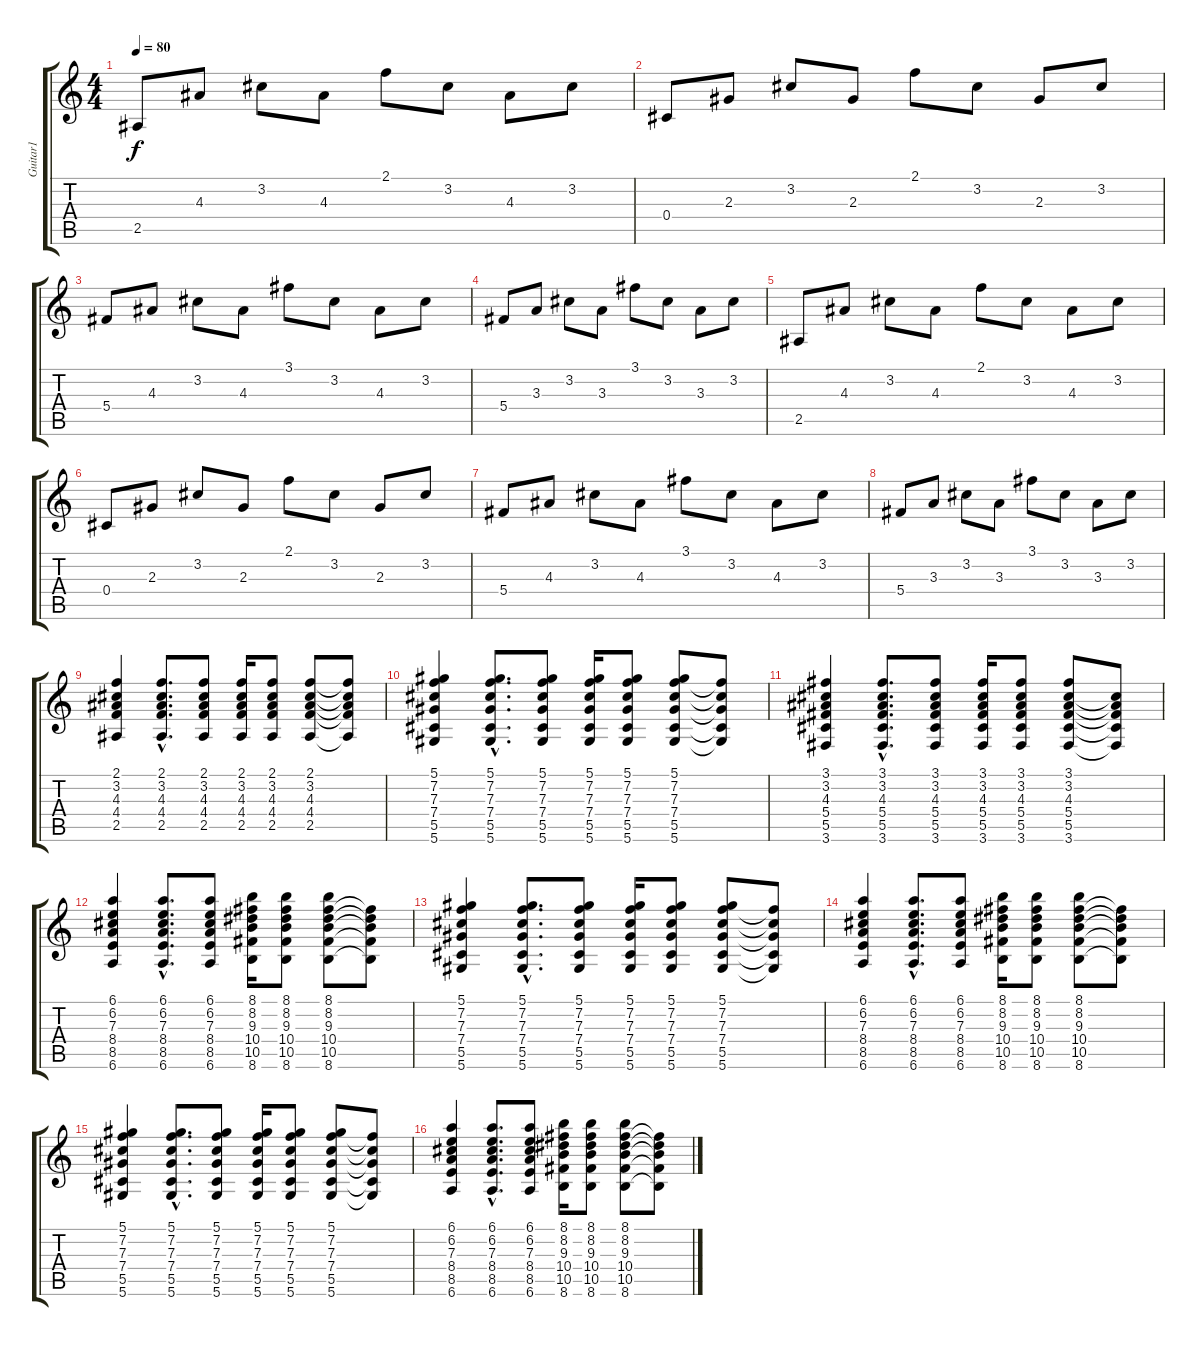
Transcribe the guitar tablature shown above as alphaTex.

\track ("Guitar1" "Guitar1") {instrument electricguitarclean}
\staff {score tabs}
\tuning (Eb4 Bb3 Gb3 Db3 Ab2 Eb2) {hide}
\ts (4 4)
\tempo 80
\clef g2
\ks c
2.5.8{dy f} 4.3.8 3.2.8 4.3.8 2.1.8 3.2.8 4.3.8 3.2.8 |
0.4.8 2.3.8 3.2.8 2.3.8 2.1.8 3.2.8 2.3.8 3.2.8 |
5.4.8 4.3.8 3.2.8 4.3.8 3.1.8 3.2.8 4.3.8 3.2.8 |
5.4.8 3.3.8 3.2.8 3.3.8 3.1.8 3.2.8 3.3.8 3.2.8 |
2.5.8 4.3.8 3.2.8 4.3.8 2.1.8 3.2.8 4.3.8 3.2.8 |
0.4.8 2.3.8 3.2.8 2.3.8 2.1.8 3.2.8 2.3.8 3.2.8 |
5.4.8 4.3.8 3.2.8 4.3.8 3.1.8 3.2.8 4.3.8 3.2.8 |
5.4.8 3.3.8 3.2.8 3.3.8 3.1.8 3.2.8 3.3.8 3.2.8 |
(2.1 3.2 4.3 4.4 2.5).4 (2.1{hac} 3.2{hac} 4.3{hac} 4.4{hac} 2.5{hac}).8{d} (2.1 3.2 4.3 4.4 2.5).8 (2.1 3.2 4.3 4.4 2.5).16 (2.1 3.2 4.3 4.4 2.5).8 (2.1 3.2 4.3 4.4 2.5).8 (2.1{t} 3.2{t} 4.3{t} 4.4{t} 2.5{t}).8 |
(5.1 7.2 7.3 7.4 5.5 5.6).4 (5.1{hac} 7.2{hac} 7.3{hac} 7.4{hac} 5.5{hac} 5.6{hac}).8{d} (5.1 7.2 7.3 7.4 5.5 5.6).8 (5.1 7.2 7.3 7.4 5.5 5.6).16 (5.1 7.2 7.3 7.4 5.5 5.6).8 (5.1 7.2 7.3 7.4 5.5 5.6).8 (7.2{t} 7.3{t} 7.4{t} 5.5{t} 5.6{t}).8 |
(3.1 3.2 4.3 5.4 5.5 3.6).4 (3.1{hac} 3.2{hac} 4.3{hac} 5.4{hac} 5.5{hac} 3.6{hac}).8{d} (3.1 3.2 4.3 5.4 5.5 3.6).8 (3.1 3.2 4.3 5.4 5.5 3.6).16 (3.1 3.2 4.3 5.4 5.5 3.6).8 (3.1 3.2 4.3 5.4 5.5 3.6).8 (3.2{t} 4.3{t} 5.4{t} 5.5{t} 3.6{t}).8 |
(6.1 6.2 7.3 8.4 8.5 6.6).4 (6.1{hac} 6.2{hac} 7.3{hac} 8.4{hac} 8.5{hac} 6.6{hac}).8{d} (6.1 6.2 7.3 8.4 8.5 6.6).8 (8.1 8.2 9.3 10.4 10.5 8.6).16 (8.1 8.2 9.3 10.4 10.5 8.6).8 (8.1 8.2 9.3 10.4 10.5 8.6).8 (8.2{t} 9.3{t} 10.4{t} 10.5{t} 8.6{t}).8 |
(5.1 7.2 7.3 7.4 5.5 5.6).4 (5.1{hac} 7.2{hac} 7.3{hac} 7.4{hac} 5.5{hac} 5.6{hac}).8{d} (5.1 7.2 7.3 7.4 5.5 5.6).8 (5.1 7.2 7.3 7.4 5.5 5.6).16 (5.1 7.2 7.3 7.4 5.5 5.6).8 (5.1 7.2 7.3 7.4 5.5 5.6).8 (7.2{t} 7.3{t} 7.4{t} 5.5{t} 5.6{t}).8 |
(6.1 6.2 7.3 8.4 8.5 6.6).4 (6.1{hac} 6.2{hac} 7.3{hac} 8.4{hac} 8.5{hac} 6.6{hac}).8{d} (6.1 6.2 7.3 8.4 8.5 6.6).8 (8.1 8.2 9.3 10.4 10.5 8.6).16 (8.1 8.2 9.3 10.4 10.5 8.6).8 (8.1 8.2 9.3 10.4 10.5 8.6).8 (8.2{t} 9.3{t} 10.4{t} 10.5{t} 8.6{t}).8 |
(5.1 7.2 7.3 7.4 5.5 5.6).4 (5.1{hac} 7.2{hac} 7.3{hac} 7.4{hac} 5.5{hac} 5.6{hac}).8{d} (5.1 7.2 7.3 7.4 5.5 5.6).8 (5.1 7.2 7.3 7.4 5.5 5.6).16 (5.1 7.2 7.3 7.4 5.5 5.6).8 (5.1 7.2 7.3 7.4 5.5 5.6).8 (7.2{t} 7.3{t} 7.4{t} 5.5{t} 5.6{t}).8 |
(6.1 6.2 7.3 8.4 8.5 6.6).4 (6.1{hac} 6.2{hac} 7.3{hac} 8.4{hac} 8.5{hac} 6.6{hac}).8{d} (6.1 6.2 7.3 8.4 8.5 6.6).8 (8.1 8.2 9.3 10.4 10.5 8.6).16 (8.1 8.2 9.3 10.4 10.5 8.6).8 (8.1 8.2 9.3 10.4 10.5 8.6).8 (8.2{t} 9.3{t} 10.4{t} 10.5{t} 8.6{t}).8
